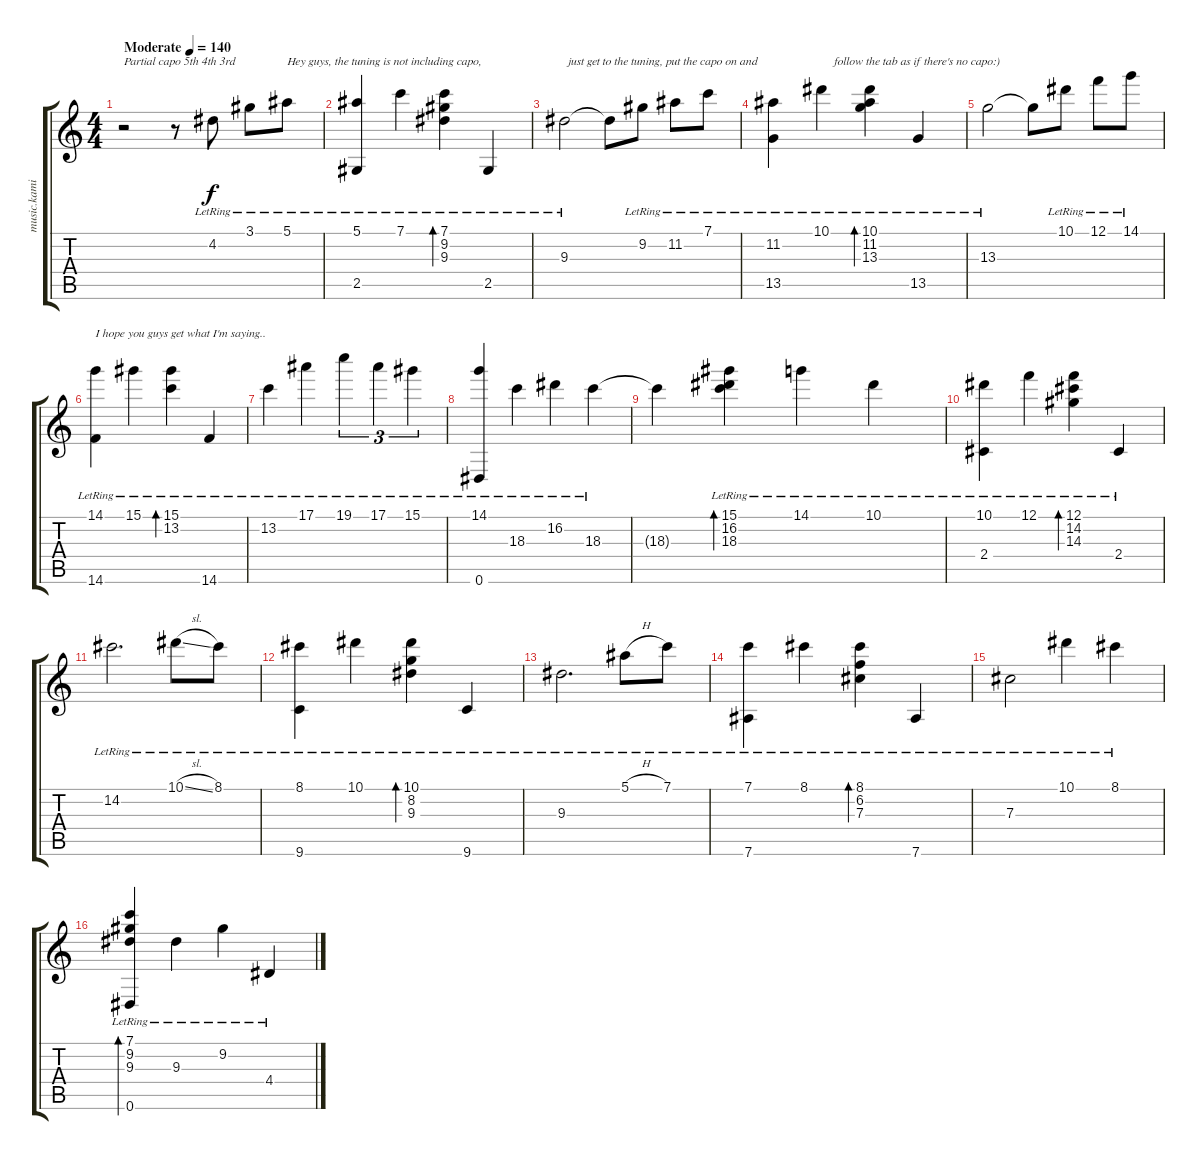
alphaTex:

\track ("" "music.kami") {instrument acousticguitarsteel}
\staff {score tabs}
\tuning (F4 B3 Gb3 B2 Gb2 Eb2) {hide}
\ts (4 4)
\tempo (140 "Moderate")
\clef g2
\ks c
r.2{txt "Partial capo 5th 4th 3rd" dy f instrument acousticguitarsteel} r.8 4.2{lr}.8 3.1{lr}.8 5.1{lr}.8{txt "Hey guys, the tuning is not including capo,"} |
(5.1{lr} 2.5{lr}).4 7.1{lr}.4 (7.1{lr} 9.2{lr} 9.3{lr}).4{bd 480} 2.5{lr}.4 |
9.3{lr}.2{txt " just get to the tuning, put the capo on and"} 9.3{t}.8 9.2{lr}.8 11.2{lr}.8 7.1{lr}.8 |
(11.2{lr} 13.5{lr}).4 10.1{lr}.4{txt "    follow the tab as if there's no capo:)"} (10.1{lr} 11.2{lr} 13.3{lr}).4{bd 480} 13.5{lr}.4 |
13.3{lr}.2 13.3{t}.8 10.1{lr}.8 12.1{lr}.8 14.1{lr}.8 |
(14.1{lr} 14.6{lr}).4{txt "I hope you guys get what I'm saying.."} 15.1{lr}.4 (15.1{lr} 13.2{lr}).4{bd 60} 14.6{lr}.4 |
13.2{lr}.4 17.1{lr}.4 19.1{lr}.4{tu (3 2)} 17.1{lr}.4{tu (3 2)} 15.1{lr}.4{tu (3 2)} |
(14.1{lr} 0.6{lr}).4 18.3{lr}.4 16.2{lr}.4 18.3{lr}.4 |
18.3{t}.4 (15.1{lr} 16.2{lr} 18.3{lr}).4{bd 480} 14.1{lr}.4 10.1{lr}.4 |
(10.1{lr} 2.4{lr}).4 12.1{lr}.4 (12.1{lr} 14.2{lr} 14.3{lr}).4{bd 480} 2.4{lr}.4 |
14.2{lr}.2{d} 10.1{sl lr}.8 8.1{lr}.8 |
(8.1{lr} 9.6{lr}).4 10.1{lr}.4 (10.1{lr} 8.2{lr} 9.3{lr}).4{bd 480} 9.6{lr}.4 |
9.3{lr}.2{d} 5.1{h lr}.8 7.1{lr}.8 |
(7.1{lr} 7.6{lr}).4 8.1{lr}.4 (8.1{lr} 6.2{lr} 7.3{lr}).4{bd 480} 7.6{lr}.4 |
7.3{lr}.2 10.1{lr}.4 8.1{lr}.4 |
(7.1{lr} 9.2{lr} 9.3{lr} 0.6{lr}).4{bd 480} 9.3{lr}.4 9.2{lr}.4 4.4{lr}.4
